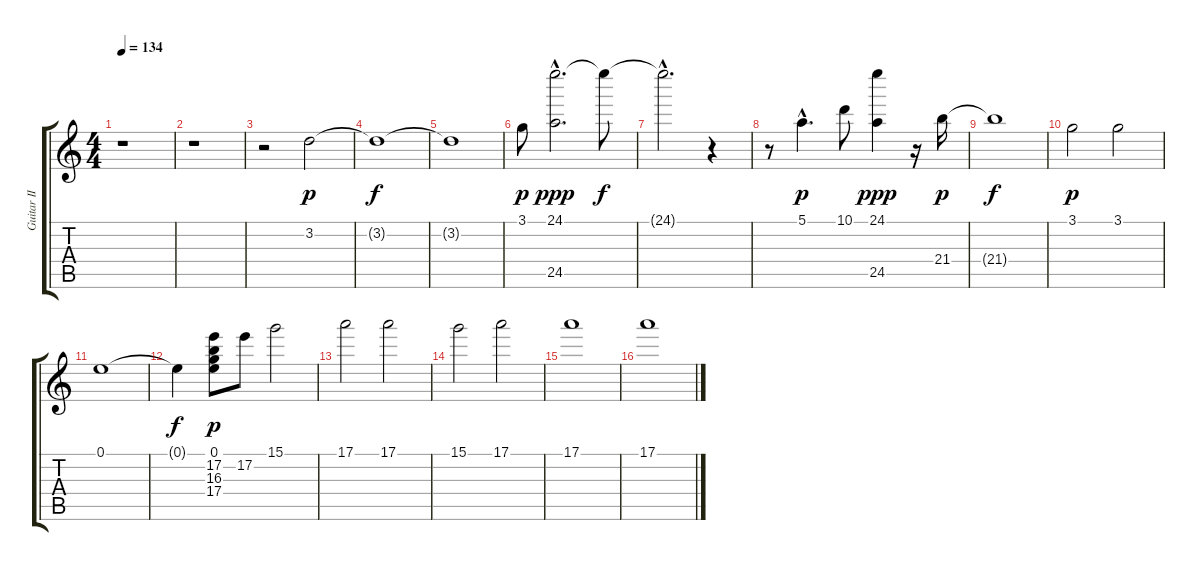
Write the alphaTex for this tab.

\track ("Guitar II" "Guitar II") {instrument overdrivenguitar}
\staff {score tabs}
\tuning (E4 B3 G3 D3 A2 E2) {hide}
\ts (4 4)
\tempo 134
\clef g2
\ks c
r.1{dy p instrument overdrivenguitar} |
r.1 |
r.2 3.2.2 |
3.2{t}.1{dy f} |
3.2{t}.1 |
3.1.8{dy p} (24.1{hac} 24.5{hac}).2{d dy ppp} 24.1{t}.8{dy f} |
24.1{hac t}.2{d} r.4 |
r.8 5.1{hac}.4{d dy p} 10.1.8 (24.1 24.5).4{dy ppp} r.16 21.4.16{dy p} |
21.4{t}.1{dy f} |
3.1.2{dy p} 3.1.2 |
0.1.1 |
0.1{t}.4{dy f} (0.1 17.2 16.3 17.4).8{dy p} 17.2.8 15.1.2 |
17.1.2 17.1.2 |
15.1.2 17.1.2 |
17.1.1 |
17.1.1
